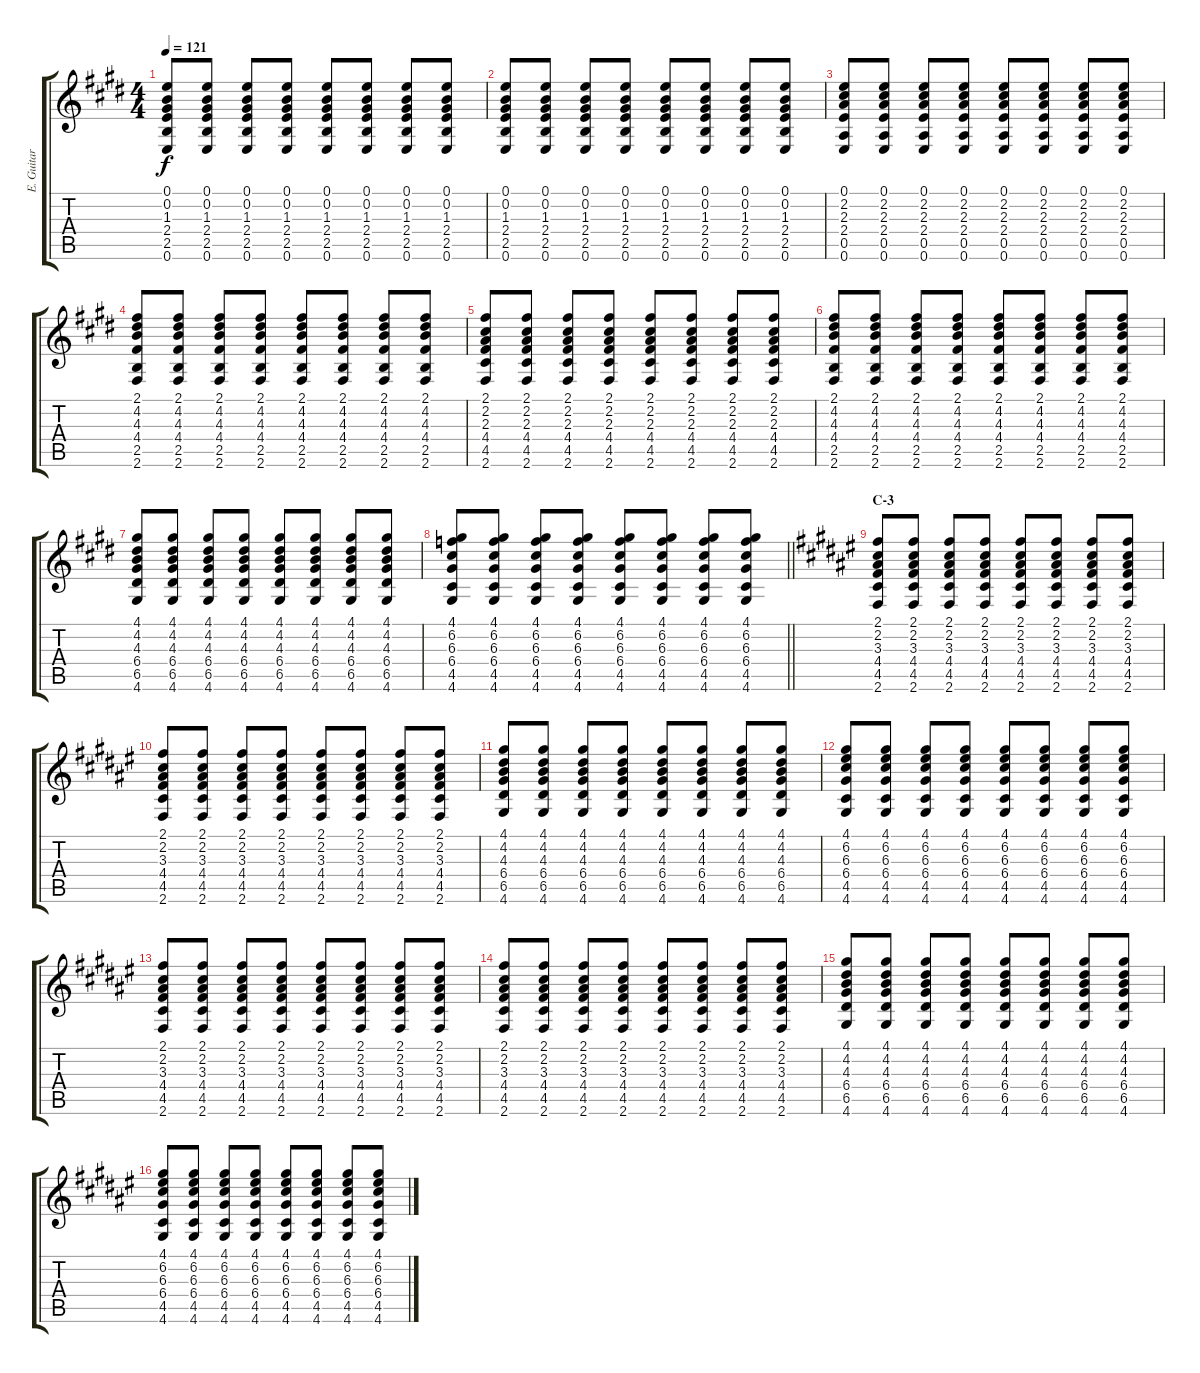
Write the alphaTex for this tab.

\track ("E. Guitar I" "E. Guitar ") {instrument electricguitarclean}
\staff {score tabs}
\tuning (E4 B3 G3 D3 A2 E2) {hide}
\ts (4 4)
\tempo 121
\clef g2
\ks e
(0.1 0.2 1.3 2.4 2.5 0.6).8{dy f} (0.1 0.2 1.3 2.4 2.5 0.6).8 (0.1 0.2 1.3 2.4 2.5 0.6).8 (0.1 0.2 1.3 2.4 2.5 0.6).8 (0.1 0.2 1.3 2.4 2.5 0.6).8 (0.1 0.2 1.3 2.4 2.5 0.6).8 (0.1 0.2 1.3 2.4 2.5 0.6).8 (0.1 0.2 1.3 2.4 2.5 0.6).8 |
(0.1 0.2 1.3 2.4 2.5 0.6).8 (0.1 0.2 1.3 2.4 2.5 0.6).8 (0.1 0.2 1.3 2.4 2.5 0.6).8 (0.1 0.2 1.3 2.4 2.5 0.6).8 (0.1 0.2 1.3 2.4 2.5 0.6).8 (0.1 0.2 1.3 2.4 2.5 0.6).8 (0.1 0.2 1.3 2.4 2.5 0.6).8 (0.1 0.2 1.3 2.4 2.5 0.6).8 |
(0.1 2.2 2.3 2.4 0.5 0.6).8 (0.1 2.2 2.3 2.4 0.5 0.6).8 (0.1 2.2 2.3 2.4 0.5 0.6).8 (0.1 2.2 2.3 2.4 0.5 0.6).8 (0.1 2.2 2.3 2.4 0.5 0.6).8 (0.1 2.2 2.3 2.4 0.5 0.6).8 (0.1 2.2 2.3 2.4 0.5 0.6).8 (0.1 2.2 2.3 2.4 0.5 0.6).8 |
(2.1 4.2 4.3 4.4 2.5 2.6).8 (2.1 4.2 4.3 4.4 2.5 2.6).8 (2.1 4.2 4.3 4.4 2.5 2.6).8 (2.1 4.2 4.3 4.4 2.5 2.6).8 (2.1 4.2 4.3 4.4 2.5 2.6).8 (2.1 4.2 4.3 4.4 2.5 2.6).8 (2.1 4.2 4.3 4.4 2.5 2.6).8 (2.1 4.2 4.3 4.4 2.5 2.6).8 |
(2.1 2.2 2.3 4.4 4.5 2.6).8 (2.1 2.2 2.3 4.4 4.5 2.6).8 (2.1 2.2 2.3 4.4 4.5 2.6).8 (2.1 2.2 2.3 4.4 4.5 2.6).8 (2.1 2.2 2.3 4.4 4.5 2.6).8 (2.1 2.2 2.3 4.4 4.5 2.6).8 (2.1 2.2 2.3 4.4 4.5 2.6).8 (2.1 2.2 2.3 4.4 4.5 2.6).8 |
(2.1 4.2 4.3 4.4 2.5 2.6).8 (2.1 4.2 4.3 4.4 2.5 2.6).8 (2.1 4.2 4.3 4.4 2.5 2.6).8 (2.1 4.2 4.3 4.4 2.5 2.6).8 (2.1 4.2 4.3 4.4 2.5 2.6).8 (2.1 4.2 4.3 4.4 2.5 2.6).8 (2.1 4.2 4.3 4.4 2.5 2.6).8 (2.1 4.2 4.3 4.4 2.5 2.6).8 |
(4.1 4.2 4.3 6.4 6.5 4.6).8 (4.1 4.2 4.3 6.4 6.5 4.6).8 (4.1 4.2 4.3 6.4 6.5 4.6).8 (4.1 4.2 4.3 6.4 6.5 4.6).8 (4.1 4.2 4.3 6.4 6.5 4.6).8 (4.1 4.2 4.3 6.4 6.5 4.6).8 (4.1 4.2 4.3 6.4 6.5 4.6).8 (4.1 4.2 4.3 6.4 6.5 4.6).8 |
\barLineRight lightlight
(4.1 6.2 6.3 6.4 4.5 4.6).8 (4.1 6.2 6.3 6.4 4.5 4.6).8 (4.1 6.2 6.3 6.4 4.5 4.6).8 (4.1 6.2 6.3 6.4 4.5 4.6).8 (4.1 6.2 6.3 6.4 4.5 4.6).8 (4.1 6.2 6.3 6.4 4.5 4.6).8 (4.1 6.2 6.3 6.4 4.5 4.6).8 (4.1 6.2 6.3 6.4 4.5 4.6).8 |
\section ("" "C-3")
\ks f#
(2.1 2.2 3.3 4.4 4.5 2.6).8 (2.1 2.2 3.3 4.4 4.5 2.6).8 (2.1 2.2 3.3 4.4 4.5 2.6).8 (2.1 2.2 3.3 4.4 4.5 2.6).8 (2.1 2.2 3.3 4.4 4.5 2.6).8 (2.1 2.2 3.3 4.4 4.5 2.6).8 (2.1 2.2 3.3 4.4 4.5 2.6).8 (2.1 2.2 3.3 4.4 4.5 2.6).8 |
(2.1 2.2 3.3 4.4 4.5 2.6).8 (2.1 2.2 3.3 4.4 4.5 2.6).8 (2.1 2.2 3.3 4.4 4.5 2.6).8 (2.1 2.2 3.3 4.4 4.5 2.6).8 (2.1 2.2 3.3 4.4 4.5 2.6).8 (2.1 2.2 3.3 4.4 4.5 2.6).8 (2.1 2.2 3.3 4.4 4.5 2.6).8 (2.1 2.2 3.3 4.4 4.5 2.6).8 |
(4.1 4.2 4.3 6.4 6.5 4.6).8 (4.1 4.2 4.3 6.4 6.5 4.6).8 (4.1 4.2 4.3 6.4 6.5 4.6).8 (4.1 4.2 4.3 6.4 6.5 4.6).8 (4.1 4.2 4.3 6.4 6.5 4.6).8 (4.1 4.2 4.3 6.4 6.5 4.6).8 (4.1 4.2 4.3 6.4 6.5 4.6).8 (4.1 4.2 4.3 6.4 6.5 4.6).8 |
(4.1 6.2 6.3 6.4 4.5 4.6).8 (4.1 6.2 6.3 6.4 4.5 4.6).8 (4.1 6.2 6.3 6.4 4.5 4.6).8 (4.1 6.2 6.3 6.4 4.5 4.6).8 (4.1 6.2 6.3 6.4 4.5 4.6).8 (4.1 6.2 6.3 6.4 4.5 4.6).8 (4.1 6.2 6.3 6.4 4.5 4.6).8 (4.1 6.2 6.3 6.4 4.5 4.6).8 |
(2.1 2.2 3.3 4.4 4.5 2.6).8 (2.1 2.2 3.3 4.4 4.5 2.6).8 (2.1 2.2 3.3 4.4 4.5 2.6).8 (2.1 2.2 3.3 4.4 4.5 2.6).8 (2.1 2.2 3.3 4.4 4.5 2.6).8 (2.1 2.2 3.3 4.4 4.5 2.6).8 (2.1 2.2 3.3 4.4 4.5 2.6).8 (2.1 2.2 3.3 4.4 4.5 2.6).8 |
(2.1 2.2 3.3 4.4 4.5 2.6).8 (2.1 2.2 3.3 4.4 4.5 2.6).8 (2.1 2.2 3.3 4.4 4.5 2.6).8 (2.1 2.2 3.3 4.4 4.5 2.6).8 (2.1 2.2 3.3 4.4 4.5 2.6).8 (2.1 2.2 3.3 4.4 4.5 2.6).8 (2.1 2.2 3.3 4.4 4.5 2.6).8 (2.1 2.2 3.3 4.4 4.5 2.6).8 |
(4.1 4.2 4.3 6.4 6.5 4.6).8 (4.1 4.2 4.3 6.4 6.5 4.6).8 (4.1 4.2 4.3 6.4 6.5 4.6).8 (4.1 4.2 4.3 6.4 6.5 4.6).8 (4.1 4.2 4.3 6.4 6.5 4.6).8 (4.1 4.2 4.3 6.4 6.5 4.6).8 (4.1 4.2 4.3 6.4 6.5 4.6).8 (4.1 4.2 4.3 6.4 6.5 4.6).8 |
(4.1 6.2 6.3 6.4 4.5 4.6).8 (4.1 6.2 6.3 6.4 4.5 4.6).8 (4.1 6.2 6.3 6.4 4.5 4.6).8 (4.1 6.2 6.3 6.4 4.5 4.6).8 (4.1 6.2 6.3 6.4 4.5 4.6).8 (4.1 6.2 6.3 6.4 4.5 4.6).8 (4.1 6.2 6.3 6.4 4.5 4.6).8 (4.1 6.2 6.3 6.4 4.5 4.6).8
